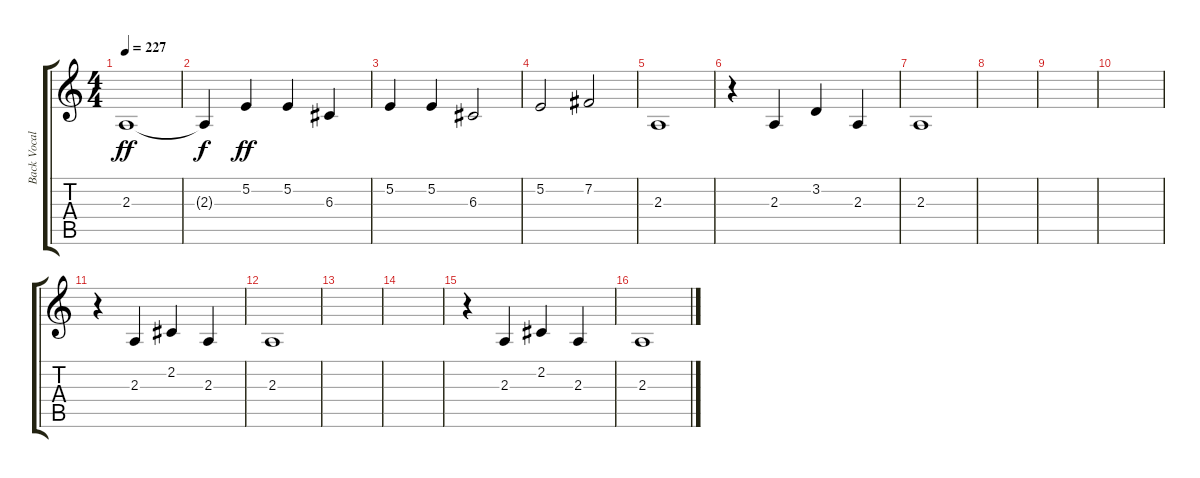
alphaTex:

\track ("Back Vocals" "Back Vocal") {instrument altosax}
\staff {score tabs}
\tuning (E4 B3 G3 D3 A2 E2) {hide}
\ts (4 4)
\tempo 227
\clef g2
\ks c
2.3.1{dy ff} |
2.3{t}.4{dy f} 5.2.4{dy ff} 5.2.4 6.3.4 |
5.2.4 5.2.4 6.3.2 |
5.2.2 7.2.2 |
2.3.1 |
r.4 2.3.4 3.2.4 2.3.4 |
2.3.1 |
|
|
|
r.4{volume 14 balance 0 instrument tenorsax} 2.3.4 2.2.4 2.3.4 |
2.3.1 |
|
|
r.4 2.3.4 2.2.4 2.3.4 |
2.3.1
